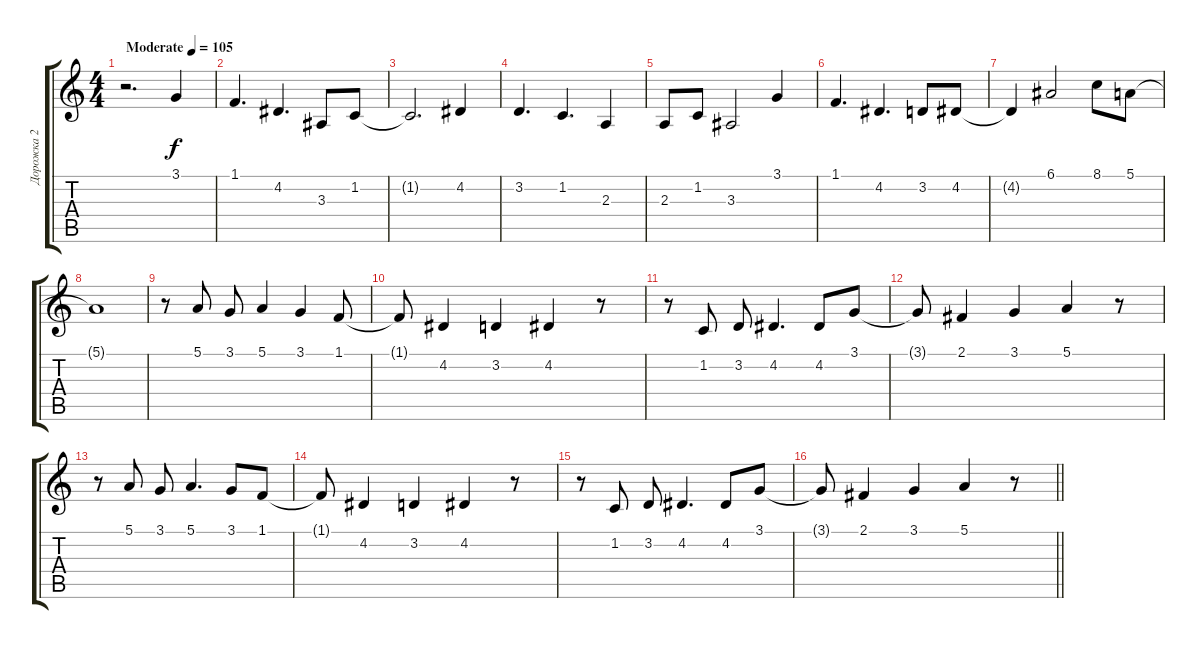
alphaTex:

\track ("Дорожка 2" "Дорожка 2") {instrument fx5brightness}
\staff {score tabs}
\tuning (E4 B3 G3 D3 A2 E2) {hide}
\ts (4 4)
\tempo (105 "Moderate")
\clef g2
\ks c
r.2{d dy f instrument fx5brightness} 3.1.4 |
1.1.4{d} 4.2.4{d} 3.3.8 1.2.8 |
1.2{t}.2{d} 4.2.4 |
3.2.4{d} 1.2.4{d} 2.3.4 |
2.3.8 1.2.8 3.3.2 3.1.4 |
1.1.4{d} 4.2.4{d} 3.2.8 4.2.8 |
4.2{t}.4 6.1.2 8.1.8 5.1.8 |
5.1{t}.1 |
r.8{volume 3} 5.1.8 3.1.8 5.1.4 3.1.4 1.1.8 |
1.1{t}.8 4.2.4 3.2.4 4.2.4 r.8 |
r.8 1.2.8 3.2.8 4.2.4{d} 4.2.8 3.1.8 |
3.1{t}.8 2.1.4 3.1.4 5.1.4 r.8 |
r.8 5.1.8 3.1.8 5.1.4{d} 3.1.8 1.1.8 |
1.1{t}.8 4.2.4 3.2.4 4.2.4 r.8 |
r.8 1.2.8 3.2.8 4.2.4{d} 4.2.8 3.1.8 |
\barLineRight lightlight
3.1{t}.8 2.1.4 3.1.4 5.1.4 r.8
